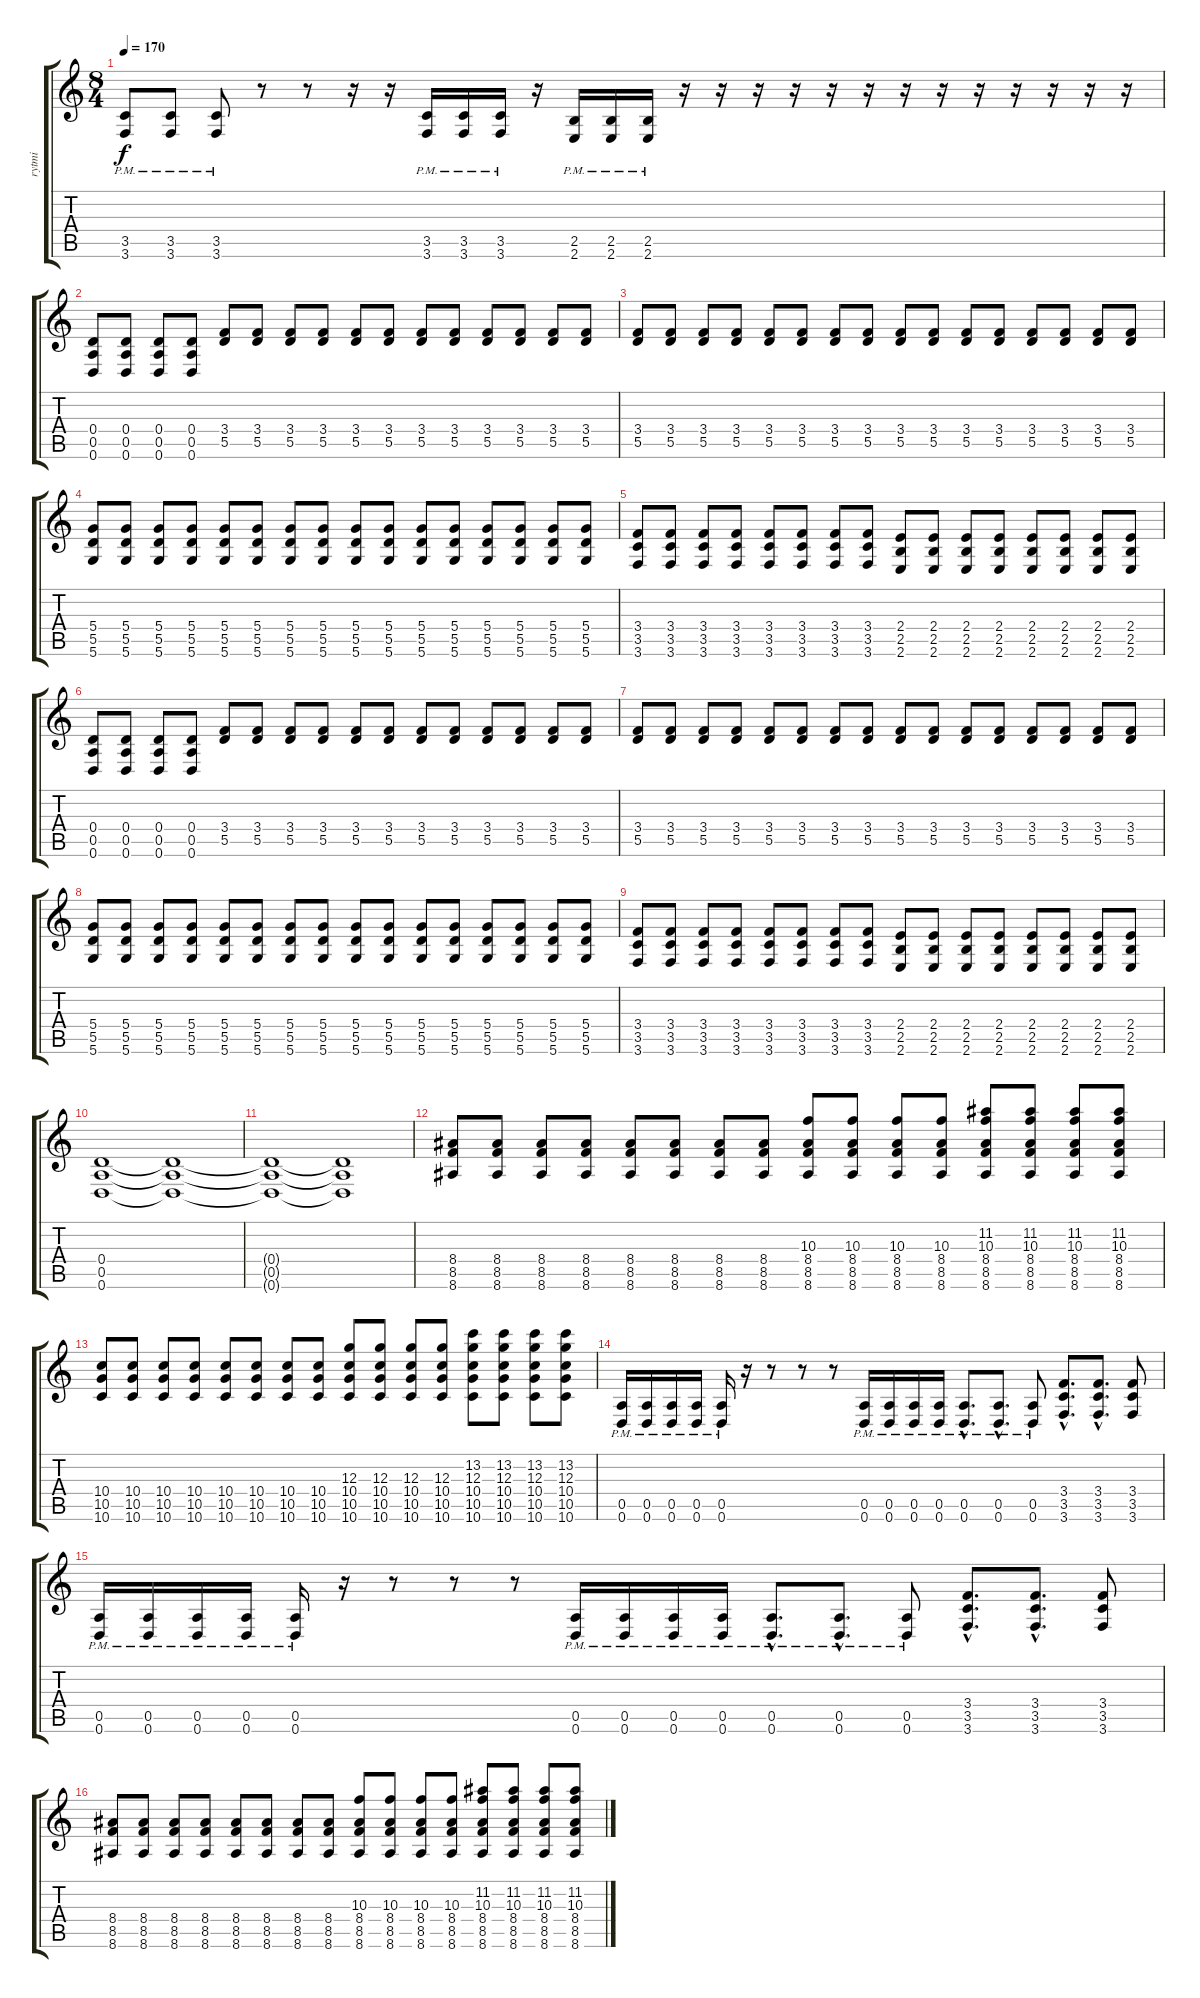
\track ("rytmi" "rytmi") {instrument distortionguitar}
\staff {score tabs}
\tuning (E4 B3 G3 D3 A2 D2) {hide}
\ts (8 4)
\tempo 170
\clef g2
\ks c
(3.5{pm} 3.6{pm}).8{dy f} (3.5{pm} 3.6{pm}).8 (3.5{pm} 3.6{pm}).8 r.8 r.8 r.16 r.16 (3.5{pm} 3.6{pm}).16 (3.5{pm} 3.6{pm}).16 (3.5{pm} 3.6{pm}).16 r.16 (2.5{pm} 2.6{pm}).16 (2.5{pm} 2.6{pm}).16 (2.5{pm} 2.6{pm}).16 r.16 r.16 r.16 r.16 r.16 r.16 r.16 r.16 r.16 r.16 r.16 r.16 r.16 |
(0.4 0.5 0.6).8 (0.4 0.5 0.6).8 (0.4 0.5 0.6).8 (0.4 0.5 0.6).8 (3.4 5.5).8 (3.4 5.5).8 (3.4 5.5).8 (3.4 5.5).8 (3.4 5.5).8 (3.4 5.5).8 (3.4 5.5).8 (3.4 5.5).8 (3.4 5.5).8 (3.4 5.5).8 (3.4 5.5).8 (3.4 5.5).8 |
(3.4 5.5).8 (3.4 5.5).8 (3.4 5.5).8 (3.4 5.5).8 (3.4 5.5).8 (3.4 5.5).8 (3.4 5.5).8 (3.4 5.5).8 (3.4 5.5).8 (3.4 5.5).8 (3.4 5.5).8 (3.4 5.5).8 (3.4 5.5).8 (3.4 5.5).8 (3.4 5.5).8 (3.4 5.5).8 |
(5.4 5.5 5.6).8 (5.4 5.5 5.6).8 (5.4 5.5 5.6).8 (5.4 5.5 5.6).8 (5.4 5.5 5.6).8 (5.4 5.5 5.6).8 (5.4 5.5 5.6).8 (5.4 5.5 5.6).8 (5.4 5.5 5.6).8 (5.4 5.5 5.6).8 (5.4 5.5 5.6).8 (5.4 5.5 5.6).8 (5.4 5.5 5.6).8 (5.4 5.5 5.6).8 (5.4 5.5 5.6).8 (5.4 5.5 5.6).8 |
(3.4 3.5 3.6).8 (3.4 3.5 3.6).8 (3.4 3.5 3.6).8 (3.4 3.5 3.6).8 (3.4 3.5 3.6).8 (3.4 3.5 3.6).8 (3.4 3.5 3.6).8 (3.4 3.5 3.6).8 (2.4 2.5 2.6).8 (2.4 2.5 2.6).8 (2.4 2.5 2.6).8 (2.4 2.5 2.6).8 (2.4 2.5 2.6).8 (2.4 2.5 2.6).8 (2.4 2.5 2.6).8 (2.4 2.5 2.6).8 |
(0.4 0.5 0.6).8 (0.4 0.5 0.6).8 (0.4 0.5 0.6).8 (0.4 0.5 0.6).8 (3.4 5.5).8 (3.4 5.5).8 (3.4 5.5).8 (3.4 5.5).8 (3.4 5.5).8 (3.4 5.5).8 (3.4 5.5).8 (3.4 5.5).8 (3.4 5.5).8 (3.4 5.5).8 (3.4 5.5).8 (3.4 5.5).8 |
(3.4 5.5).8 (3.4 5.5).8 (3.4 5.5).8 (3.4 5.5).8 (3.4 5.5).8 (3.4 5.5).8 (3.4 5.5).8 (3.4 5.5).8 (3.4 5.5).8 (3.4 5.5).8 (3.4 5.5).8 (3.4 5.5).8 (3.4 5.5).8 (3.4 5.5).8 (3.4 5.5).8 (3.4 5.5).8 |
(5.4 5.5 5.6).8 (5.4 5.5 5.6).8 (5.4 5.5 5.6).8 (5.4 5.5 5.6).8 (5.4 5.5 5.6).8 (5.4 5.5 5.6).8 (5.4 5.5 5.6).8 (5.4 5.5 5.6).8 (5.4 5.5 5.6).8 (5.4 5.5 5.6).8 (5.4 5.5 5.6).8 (5.4 5.5 5.6).8 (5.4 5.5 5.6).8 (5.4 5.5 5.6).8 (5.4 5.5 5.6).8 (5.4 5.5 5.6).8 |
(3.4 3.5 3.6).8 (3.4 3.5 3.6).8 (3.4 3.5 3.6).8 (3.4 3.5 3.6).8 (3.4 3.5 3.6).8 (3.4 3.5 3.6).8 (3.4 3.5 3.6).8 (3.4 3.5 3.6).8 (2.4 2.5 2.6).8 (2.4 2.5 2.6).8 (2.4 2.5 2.6).8 (2.4 2.5 2.6).8 (2.4 2.5 2.6).8 (2.4 2.5 2.6).8 (2.4 2.5 2.6).8 (2.4 2.5 2.6).8 |
(0.4 0.5 0.6).1 (0.4{t} 0.5{t} 0.6{t}).1 |
(0.4{t} 0.5{t} 0.6{t}).1 (0.4{t} 0.5{t} 0.6{t}).1 |
(8.4 8.5 8.6).8 (8.4 8.5 8.6).8 (8.4 8.5 8.6).8 (8.4 8.5 8.6).8 (8.4 8.5 8.6).8 (8.4 8.5 8.6).8 (8.4 8.5 8.6).8 (8.4 8.5 8.6).8 (10.3 8.4 8.5 8.6).8 (10.3 8.4 8.5 8.6).8 (10.3 8.4 8.5 8.6).8 (10.3 8.4 8.5 8.6).8 (11.2 10.3 8.4 8.5 8.6).8 (11.2 10.3 8.4 8.5 8.6).8 (11.2 10.3 8.4 8.5 8.6).8 (11.2 10.3 8.4 8.5 8.6).8 |
(10.4 10.5 10.6).8 (10.4 10.5 10.6).8 (10.4 10.5 10.6).8 (10.4 10.5 10.6).8 (10.4 10.5 10.6).8 (10.4 10.5 10.6).8 (10.4 10.5 10.6).8 (10.4 10.5 10.6).8 (12.3 10.4 10.5 10.6).8 (12.3 10.4 10.5 10.6).8 (12.3 10.4 10.5 10.6).8 (12.3 10.4 10.5 10.6).8 (13.2 12.3 10.4 10.5 10.6).8 (13.2 12.3 10.4 10.5 10.6).8 (13.2 12.3 10.4 10.5 10.6).8 (13.2 12.3 10.4 10.5 10.6).8 |
(0.5{pm} 0.6{pm}).16 (0.5{pm} 0.6{pm}).16 (0.5{pm} 0.6{pm}).16 (0.5{pm} 0.6{pm}).16 (0.5{pm} 0.6{pm}).16 r.16 r.8 r.8 r.8 (0.5{pm} 0.6{pm}).16 (0.5{pm} 0.6{pm}).16 (0.5{pm} 0.6{pm}).16 (0.5{pm} 0.6{pm}).16 (0.5{hac pm} 0.6{pm}).8{d} (0.5{hac pm} 0.6{hac pm}).8{d} (0.5{pm} 0.6{pm}).8 (3.4{hac} 3.5{hac} 3.6{hac}).8{d} (3.4{hac} 3.5{hac} 3.6{hac}).8{d} (3.4 3.5 3.6).8 |
(0.5{pm} 0.6{pm}).16 (0.5{pm} 0.6{pm}).16 (0.5{pm} 0.6{pm}).16 (0.5{pm} 0.6{pm}).16 (0.5{pm} 0.6{pm}).16 r.16 r.8 r.8 r.8 (0.5{pm} 0.6{pm}).16 (0.5{pm} 0.6{pm}).16 (0.5{pm} 0.6{pm}).16 (0.5{pm} 0.6{pm}).16 (0.5{hac pm} 0.6{pm}).8{d} (0.5{hac pm} 0.6{hac pm}).8{d} (0.5{pm} 0.6{pm}).8 (3.4{hac} 3.5{hac} 3.6{hac}).8{d} (3.4{hac} 3.5{hac} 3.6{hac}).8{d} (3.4 3.5 3.6).8 |
(8.4 8.5 8.6).8 (8.4 8.5 8.6).8 (8.4 8.5 8.6).8 (8.4 8.5 8.6).8 (8.4 8.5 8.6).8 (8.4 8.5 8.6).8 (8.4 8.5 8.6).8 (8.4 8.5 8.6).8 (10.3 8.4 8.5 8.6).8 (10.3 8.4 8.5 8.6).8 (10.3 8.4 8.5 8.6).8 (10.3 8.4 8.5 8.6).8 (11.2 10.3 8.4 8.5 8.6).8 (11.2 10.3 8.4 8.5 8.6).8 (11.2 10.3 8.4 8.5 8.6).8 (11.2 10.3 8.4 8.5 8.6).8
